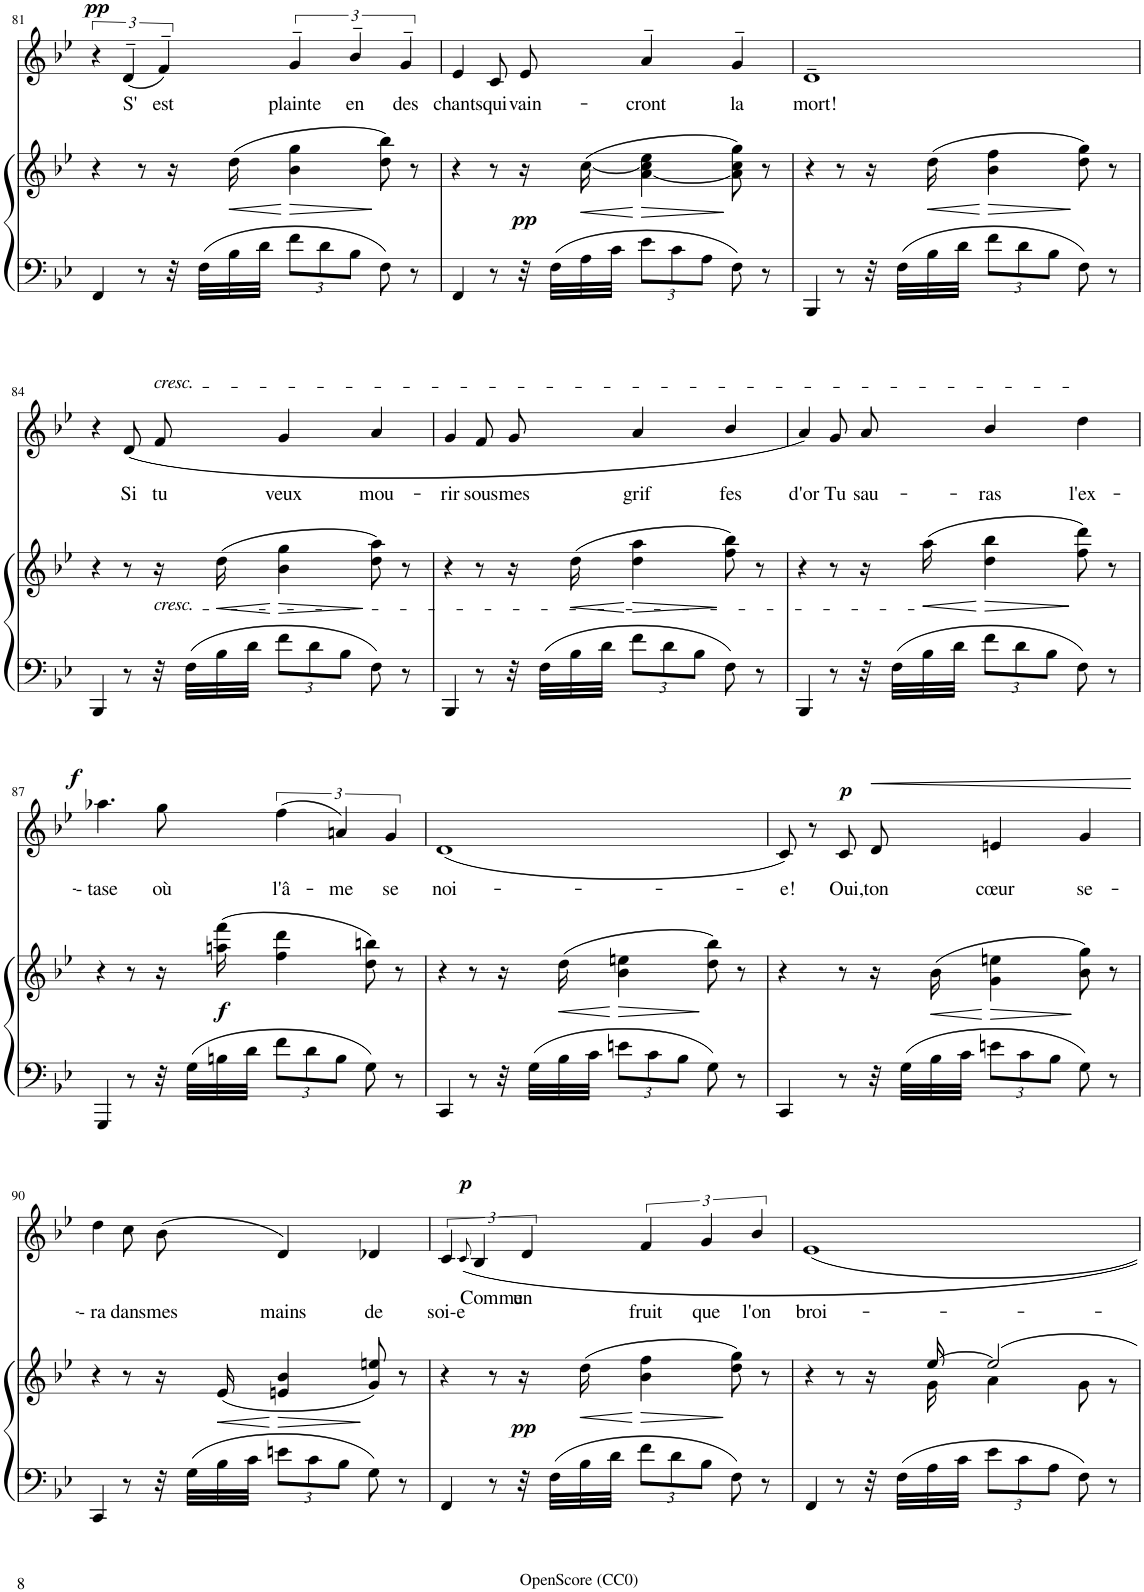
**kern	**kern	**dynam	**kern	**text	**dynam
*part2	*part2	*part2	*part1	*part1	*part1
*staff3	*staff2	*staff2/3	*staff1	*staff1	*staff1
*I"Piano	*	*	*I"Chant Voice	*	*
*I'Pno	*	*	*	*	*
!!LO:PB:g=z
*clefF4	*clefG2	*	*clefG2	*	*
*k[b-e-]	*k[b-e-]	*	*k[b-e-]	*	*
*M4/4	*M4/4	*	*M4/4	*	*
*met(c)	*met(c)	*	*met(c)	*	*
=81	=81	=81	=81	=81	=81
!	!	!	!	!	!LO:DY:a
4FF/	4r	.	6r	.	pp
!	!	!	!	!LO:LY:b	!
.	.	.	(6d~>/	S'	.
8r	8r	.	.	.	.
!	!	!	!	!LO:LY:b	!
.	.	.	6f~>/)	est	.
32r	16r	.	.	.	.
32F\LLL	.	.	.	.	.
!	!	!LO:HP:b	!	!	!
32B-\	(16dd\	<	.	.	.
32d\JJJ	.	.	.	.	.
*Xbrackettup	*	*	*	*	*
!	!	!LO:HP:n=1:b	!	!LO:LY:b	!
12f\L	4b-\ 4gg\	[ >	6g~>/	plainte	.
12d\	.	.	.	.	.
!	!	!	!	!LO:LY:b	!
12B-\J	.	.	6b-~>/	en	.
8F\	8dd\ 8bb-\)	]	.	.	.
!	!	!	!	!LO:LY:b	!
.	.	.	6g~>/	des	.
8r	8r	.	.	.	.
=82	=82	=82	=82	=82	=82
!	!	!	!	!LO:LY:b	!
4FF/	4r	.	4e-/	chants	.
!	!	!	!	!LO:LY:b	!
8r	8r	.	8c/L	qui	.
!	!	!LO:DY:b	!	!LO:LY:b	!
32r	16r	pp	8e-/J	vain-	.
32F\LLL	.	.	.	.	.
!	!	!LO:HP:b	!	!	!
32A\	([<16cc\	<	.	.	.
32c\JJJ	.	.	.	.	.
!	!	!LO:HP:n=1:b	!	!LO:LY:b	!
12e-\L	[4a\ 4cc\] 4ee-\	[ >	4a~>/	-cront	.
12c\	.	.	.	.	.
12A\J	.	.	.	.	.
!	!	!	!	!LO:LY:b	!
8F\	8a\] 8cc\ 8gg\)	]	4g~>/	la	.
8r	8r	.	.	.	.
=83	=83	=83	=83	=83	=83
!	!	!	!	!LO:LY:b	!
4BBB-/	4r	.	1d~>	mort!	.
8r	8r	.	.	.	.
32r	16r	.	.	.	.
32F\LLL	.	.	.	.	.
!	!	!LO:HP:b	!	!	!
32B-\	(16dd\	<	.	.	.
32d\JJJ	.	.	.	.	.
!	!	!LO:HP:n=1:b	!	!	!
12f\L	4b-\ 4ff\	[ >	.	.	.
12d\	.	.	.	.	.
12B-\J	.	.	.	.	.
8F\	8dd\ 8gg\)	]	.	.	.
8r	8r	.	.	.	.
!!LO:LB:g=z
=84	=84	=84	=84	=84	=84
4BBB-/	4r	.	4r	.	.
!	!	!	!	!LO:LY:b	!
8r	8r	.	(8d/L	Si	.
!	!	!	!LO:TX:a:i:t=cresc.	!	!
!	!LO:TX:b:i:t=cresc.	!	!	!	!
!	!	!	!	!LO:LY:b	!
32r	16r	.	8f/J	tu	.
32F\LLL	.	.	.	.	.
!	!	!LO:HP:b	!	!	!
32B-\	(16dd\	<	.	.	.
32d\JJJ	.	.	.	.	.
!	!	!LO:HP:n=1:b	!	!LO:LY:b	!
12f\L	4b-\ 4gg\	[ >	4g/	veux	.
12d\	.	.	.	.	.
12B-\J	.	.	.	.	.
!	!	!	!	!LO:LY:b	!
8F\	8dd\ 8aa\)	]	4a/	mou-	.
8r	8r	.	.	.	.
=85	=85	=85	=85	=85	=85
!	!	!	!	!LO:LY:b	!
4BBB-/	4r	.	4g/	-rir	.
!	!	!	!	!LO:LY:b	!
8r	8r	.	8f/L	sous	.
!	!	!	!	!LO:LY:b	!
32r	16r	.	8g/J	mes	.
32F\LLL	.	.	.	.	.
!	!	!LO:HP:b	!	!	!
32B-\	(16dd\	<	.	.	.
32d\JJJ	.	.	.	.	.
!	!	!LO:HP:n=1:b	!	!LO:LY:b	!
12f\L	4dd\ 4aa\	[ >	4a/	grif	.
12d\	.	.	.	.	.
12B-\J	.	.	.	.	.
!	!	!	!	!LO:LY:b	!
8F\	8ff\ 8bb-\)	]	4b-/	fes	.
8r	8r	.	.	.	.
=86	=86	=86	=86	=86	=86
!	!	!	!	!LO:LY:b	!
4BBB-/	4r	.	4a/)	d'or	.
!	!	!	!	!LO:LY:b	!
8r	8r	.	8g/L	Tu	.
!	!	!	!	!LO:LY:b	!
32r	16r	.	8a/J	sau-	.
32F\LLL	.	.	.	.	.
!	!	!LO:HP:b	!	!	!
32B-\	(16aa\	<	.	.	.
32d\JJJ	.	.	.	.	.
!	!	!LO:HP:n=1:b	!	!LO:LY:b	!
12f\L	4dd\ 4bb-\	[ >	4b-/	-ras	.
12d\	.	.	.	.	.
12B-\J	.	.	.	.	.
!	!	!	!	!LO:LY:b	!
8F\	8ff\ 8ddd\)	]	4dd\	l'ex-	.
8r	8r	.	.	.	.
!!LO:LB:g=z
=87	=87	=87	=87	=87	=87
!	!	!	!	!LO:LY:b	!LO:DY:a
4GGG/	4r	.	4.aa-X\	-- tase	f
8r	8r	.	.	.	.
!	!	!	!	!LO:LY:b	!
32r	16r	.	8gg\	où	.
32G\LLL	.	.	.	.	.
!	!	!LO:DY:b	!	!	!
32Bn\	(16aan\ 16fff\	f	.	.	.
32d\JJJ	.	.	.	.	.
!	!	!	!	!LO:LY:b	!
12f\L	4ff\ 4ddd\	.	(6ff\	l'â-	.
12d\	.	.	.	.	.
!	!	!	!	!LO:LY:b	!
12B\J	.	.	6an/)	-me	.
8G\	8dd\ 8bbn\)	.	.	.	.
!	!	!	!	!LO:LY:b	!
.	.	.	6g/	se	.
8r	8r	.	.	.	.
=88	=88	=88	=88	=88	=88
!	!	!	!	!LO:LY:b	!
4CC/	4r	.	(1d	noi-	.
8r	8r	.	.	.	.
32r	16r	.	.	.	.
32G\LLL	.	.	.	.	.
!	!	!LO:HP:b	!	!	!
32B-\	(16dd\	<	.	.	.
32c\JJJ	.	.	.	.	.
!	!	!LO:HP:n=1:b	!	!	!
12en\L	4b-\ 4een\	[ >	.	.	.
12c\	.	.	.	.	.
12B-\J	.	.	.	.	.
8G\	8dd\ 8bb-\)	]	.	.	.
8r	8r	.	.	.	.
=89	=89	=89	=89	=89	=89
!	!	!	!	!LO:LY:b	!
4CC/	4r	.	8c/)	-e!	.
.	.	.	8r	.	.
!	!	!	!	!LO:LY:b	!LO:DY:a
8r	8r	.	8c/L	Oui,	p
!	!	!	!	!LO:LY:b	!LO:HP:b
32r	16r	.	8d/J	ton	<
32G\LLL	.	.	.	.	.
!	!	!LO:HP:b	!	!	!
32B-\	(16b-\	<	.	.	.
32c\JJJ	.	.	.	.	.
!	!	!LO:HP:n=1:b	!	!LO:LY:b	!
12en\L	4g\ 4een\	[ >	4en/	cœur	.
12c\	.	.	.	.	.
12B-\J	.	.	.	.	.
!	!	!	!	!LO:LY:b	!
8G\	8b-\ 8gg\)	]	4g/	se-	.
8r	8r	.	.	.	.
.	.	.	.	.	[
!!LO:LB:g=z
=90	=90	=90	=90	=90	=90
!	!	!	!	!LO:LY:b	!
4CC/	4r	.	4dd\	-- ra	.
!	!	!	!	!LO:LY:b	!
8r	8r	.	8cc\L	dans	.
!	!	!	!	!LO:LY:b	!
32r	16r	.	(8b-\J	mes	.
32G\LLL	.	.	.	.	.
!	!	!LO:HP:b	!	!	!
32B-\	(16e-/	<	.	.	.
32c\JJJ	.	.	.	.	.
!	!	!LO:HP:n=1:b	!	!LO:LY:b	!
12en\L	4en/ 4b-/	[ >	4d/)	mains	.
12c\	.	.	.	.	.
12B-\J	.	.	.	.	.
!	!	!	!	!LO:LY:b	!
8G\	8g/ 8een/)	]	4d-X/	de	.
8r	8r	.	.	.	.
=91	=91	=91	=91	=91	=91
!	!	!	!	!LO:LY:b	!LO:DY:a
4FF/	4r	.	6c/	soi-e	p
.	.	.	8qc/	.	.
!	!	!	!	!LO:LY:b	!
.	.	.	6B-/	Comme	.
8r	8r	.	.	.	.
!	!	!	!	!LO:LY:b	!
.	.	.	6d/	un	.
!	!	!LO:DY:b	!	!	!
32r	16r	pp	.	.	.
32F\LLL	.	.	.	.	.
!	!	!LO:HP:b	!	!	!
32B-\	(16dd\	<	.	.	.
32d\JJJ	.	.	.	.	.
!	!	!LO:HP:n=1:b	!	!LO:LY:b	!
12f\L	4b-\ 4ff\	[ >	6f/	fruit	.
12d\	.	.	.	.	.
!	!	!	!	!LO:LY:b	!
12B-\J	.	.	6g/	que	.
8F\	8dd\ 8gg\)	]	.	.	.
!	!	!	!	!LO:LY:b	!
.	.	.	6b-/	l'on	.
8r	8r	.	.	.	.
=92	=92	=92	=92	=92	=92
*	*^	*	*	*	*
!	!	!	!	!	!LO:LY:b	!
4FF/	4r	4ryy	.	1e-	broi-	.
8r	8r	8ryy	.	.	.	.
32r	16r	16ryy	.	.	.	.
32F\LLL	.	.	.	.	.	.
32A\	[16ee-/	16g\	.	.	.	.
32c\JJJ	.	.	.	.	.	.
12e-\L	2ee-/]	4a\	.	.	.	.
12c\	.	.	.	.	.	.
12A\J	.	.	.	.	.	.
8F\	.	8g\	.	.	.	.
8r	.	8r	.	.	.	.
*	*v	*v	*	*	*	*
=	=	=	=	=	=
*-	*-	*-	*-	*-	*-
